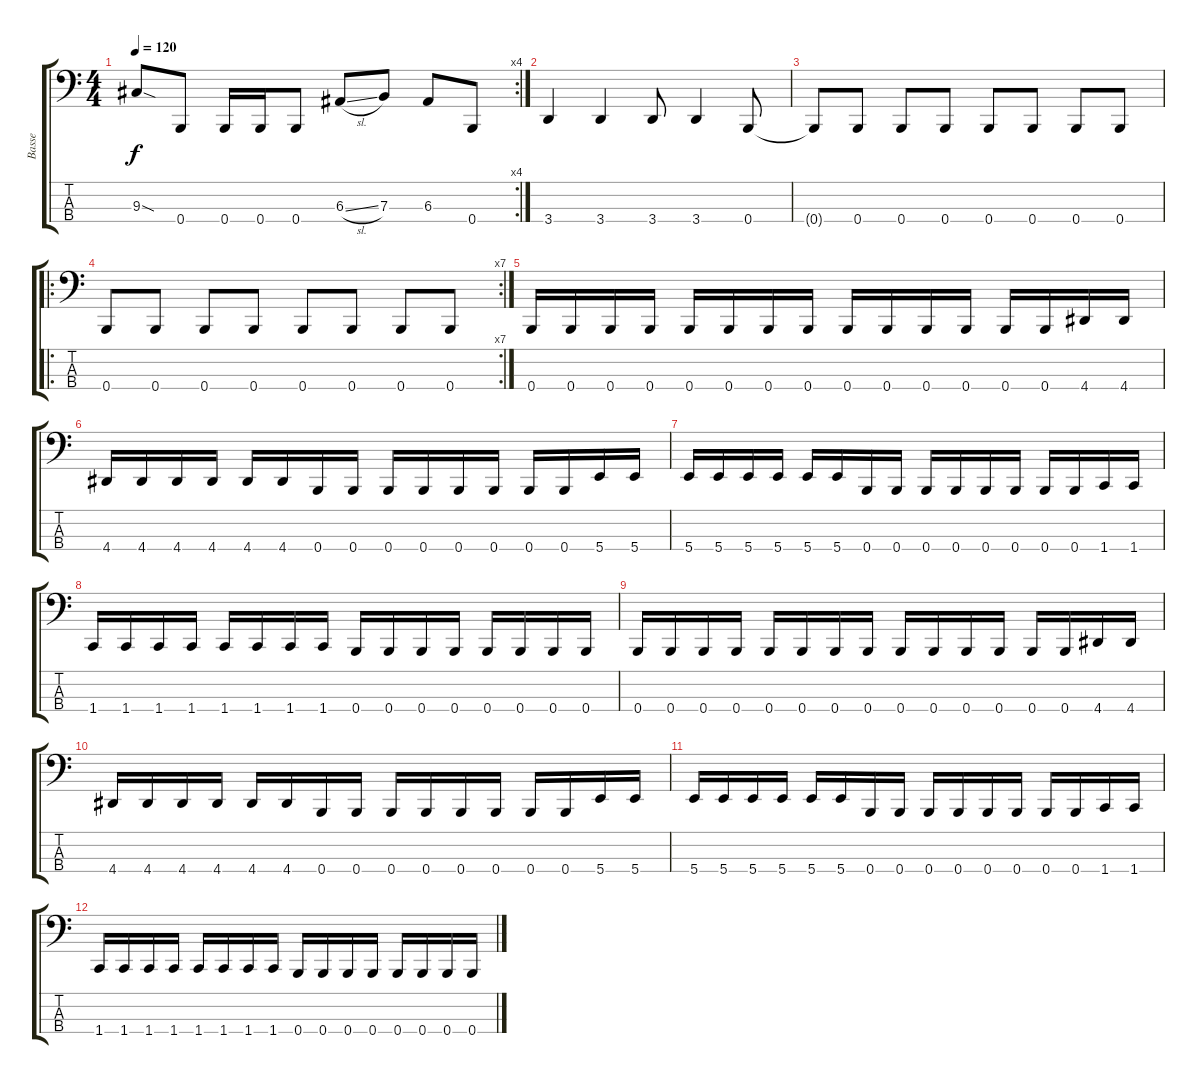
\track ("Basse" "Basse") {instrument electricbassfinger}
\staff {score tabs}
\tuning (D2 A1 E1 B0) {hide}
\rc 4
\ts (4 4)
\tempo 120
\clef f4
\ks c
9.3{sod t}.8{dy f} 0.4.8 0.4.16 0.4.16 0.4.8 6.3{sl}.8 7.3.8 6.3.8 0.4.8 |
3.4.4 3.4.4 3.4.8 3.4.4 0.4.8 |
0.4{t}.8 0.4.8 0.4.8 0.4.8 0.4.8 0.4.8 0.4.8 0.4.8 |
\ro
\rc 7
0.4.8 0.4.8 0.4.8 0.4.8 0.4.8 0.4.8 0.4.8 0.4.8 |
0.4.16 0.4.16 0.4.16 0.4.16 0.4.16 0.4.16 0.4.16 0.4.16 0.4.16 0.4.16 0.4.16 0.4.16 0.4.16 0.4.16 4.4.16 4.4.16 |
4.4.16 4.4.16 4.4.16 4.4.16 4.4.16 4.4.16 0.4.16 0.4.16 0.4.16 0.4.16 0.4.16 0.4.16 0.4.16 0.4.16 5.4.16 5.4.16 |
5.4.16 5.4.16 5.4.16 5.4.16 5.4.16 5.4.16 0.4.16 0.4.16 0.4.16 0.4.16 0.4.16 0.4.16 0.4.16 0.4.16 1.4.16 1.4.16 |
1.4.16 1.4.16 1.4.16 1.4.16 1.4.16 1.4.16 1.4.16 1.4.16 0.4.16 0.4.16 0.4.16 0.4.16 0.4.16 0.4.16 0.4.16 0.4.16 |
0.4.16 0.4.16 0.4.16 0.4.16 0.4.16 0.4.16 0.4.16 0.4.16 0.4.16 0.4.16 0.4.16 0.4.16 0.4.16 0.4.16 4.4.16 4.4.16 |
4.4.16 4.4.16 4.4.16 4.4.16 4.4.16 4.4.16 0.4.16 0.4.16 0.4.16 0.4.16 0.4.16 0.4.16 0.4.16 0.4.16 5.4.16 5.4.16 |
5.4.16 5.4.16 5.4.16 5.4.16 5.4.16 5.4.16 0.4.16 0.4.16 0.4.16 0.4.16 0.4.16 0.4.16 0.4.16 0.4.16 1.4.16 1.4.16 |
1.4.16 1.4.16 1.4.16 1.4.16 1.4.16 1.4.16 1.4.16 1.4.16 0.4.16 0.4.16 0.4.16 0.4.16 0.4.16 0.4.16 0.4.16 0.4.16
